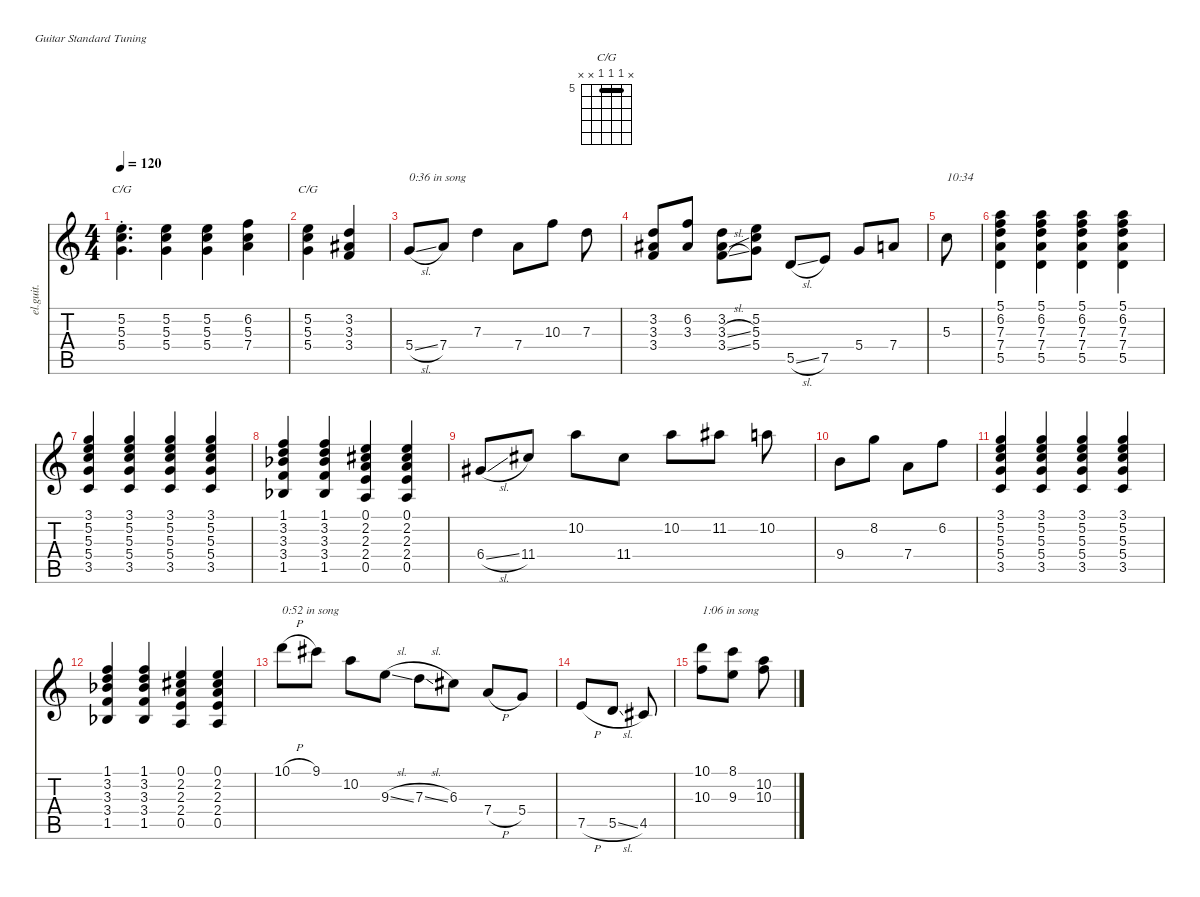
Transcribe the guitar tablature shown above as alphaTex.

\defaultSystemsLayout 4
\hideDynamics
\bracketExtendMode nobrackets
\otherSystemsTrackNameOrientation horizontal
\track ("Lead" "el.guit.") {instrument electricguitarclean}
\staff {score tabs}
\tuning (E4 B3 G3 D3 A2 E2)
\chord ("C/G" x 5 5 5 x x) {firstfret 5 showfingering false barre (5 5)}
\ts (4 4)
\tempo 120
\clef g2
\ks c
(5.4 5.3{st} 5.2).4{d ch "C/G" dy mf beam Down} (5.4 5.3 5.2).4{beam Down} (5.4 5.3 5.2).4{beam Down} (7.4 5.3 6.2).4{beam Down} |
(5.4 5.3 5.2).4{ch "C/G" beam Down} (3.2 3.3{acc #} 3.4).4{beam Up} |
5.4{sl}.8{txt "0:36 in song" beam Up} 7.4.8{beam Up} 7.3.4{beam Down} 7.4.8{beam Down} 10.3.8{beam Down} 7.3.8{beam Down} |
(3.2 3.3{acc #} 3.4).8{beam Up} (6.2 3.3{acc #}).8{beam Up} (3.2 3.3{sl acc #} 3.4{sl}).8{beam Down} (5.2 5.3 5.4).8{beam Down} 5.5{sl}.8{beam Up} 7.5.8{beam Up} 5.4.8{beam Up} 7.4.8{beam Up} |
5.3.8{txt "10:34" beam Down} |
(5.5 7.4 7.3 6.2 5.1).4{beam Down} (5.5 7.4 7.3 6.2 5.1).4{beam Down} (5.5 7.4 7.3 6.2 5.1).4{beam Down} (5.5 7.4 7.3 6.2 5.1).4{beam Down} |
(3.5 5.4 5.3 5.2 3.1).4{beam Up} (3.5 5.4 5.3 5.2 3.1).4{beam Up} (3.5 5.4 5.3 5.2 3.1).4{beam Up} (3.5 5.4 5.3 5.2 3.1).4{beam Up} |
(1.5{acc b} 3.4 3.3{acc b} 3.2 1.1).4{beam Up} (1.5{acc b} 3.4 3.3{acc b} 3.2 1.1).4{beam Up} (0.5 2.4 2.3 2.2{acc #} 0.1).4{beam Up} (0.5 2.4 2.3 2.2{acc #} 0.1).4{beam Up} |
6.4{sl acc #}.8{beam Up} 11.4{acc #}.8{beam Up} 10.2.8{beam Down} 11.4{acc #}.8{beam Down} 10.2.8{beam Down} 11.2{acc #}.8{beam Down} 10.2.8{beam Down} |
9.4.8{beam Down} 8.2.8{beam Down} 7.4.8{beam Down} 6.2.8{beam Down} |
(3.5 5.4 5.3 5.2 3.1).4{beam Up} (3.5 5.4 5.3 5.2 3.1).4{beam Up} (3.5 5.4 5.3 5.2 3.1).4{beam Up} (3.5 5.4 5.3 5.2 3.1).4{beam Up} |
(1.5{acc b} 3.4 3.3{acc b} 3.2 1.1).4{beam Up} (1.5{acc b} 3.4 3.3{acc b} 3.2 1.1).4{beam Up} (0.5 2.4 2.3 2.2{acc #} 0.1).4{beam Up} (0.5 2.4 2.3 2.2{acc #} 0.1).4{beam Up} |
10.1{h}.8{txt "0:52 in song" beam Down} 9.1{acc #}.8{beam Down} 10.2.8{beam Down} 9.3{sl}.8{beam Down} 7.3{sl}.8{beam Down} 6.3{acc #}.8{beam Down} 7.4{h}.8{beam Up} 5.4.8{beam Up} |
7.5{h}.8{beam Up} 5.5{sl}.8{beam Up} 4.5{acc #}.8{beam Up} |
(10.1 10.3).8{txt "1:06 in song" beam Down} (9.3 8.1).8{beam Down} (10.3 10.2).8{beam Down}
